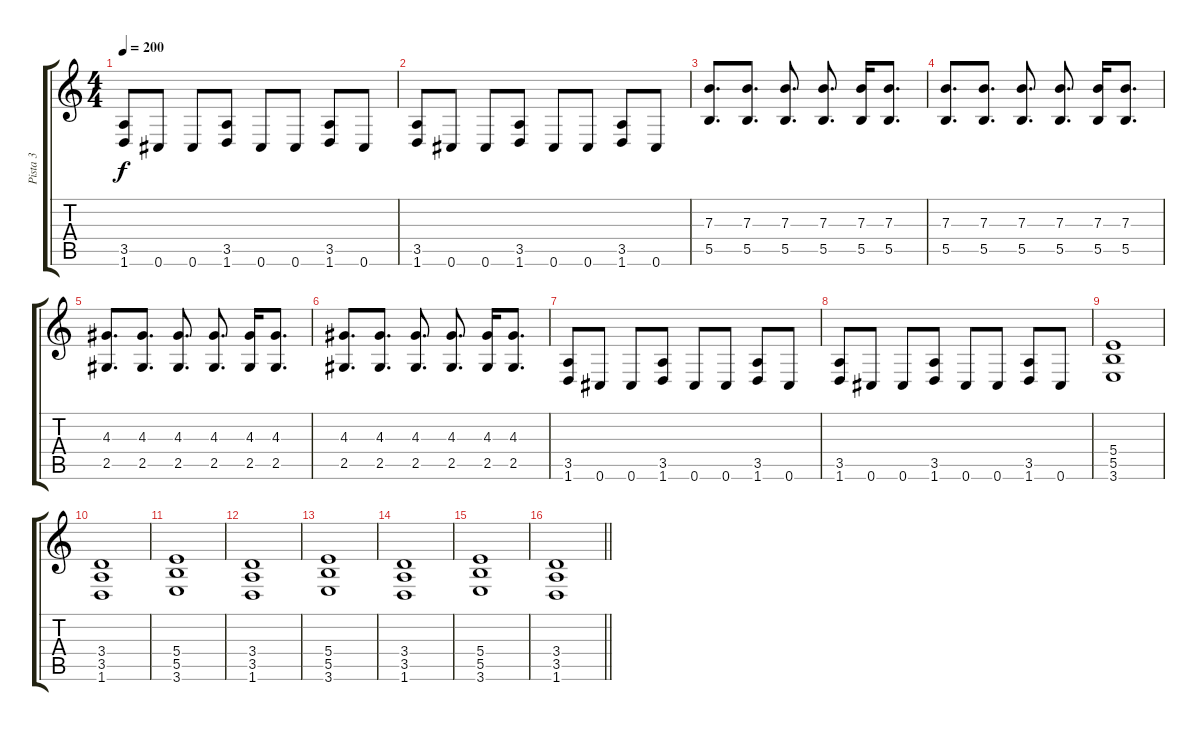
\track ("Pista 3" "Pista 3") {instrument distortionguitar}
\staff {score tabs}
\tuning (Db4 Ab3 E3 B2 Gb2 Db2) {hide}
\ts (4 4)
\tempo 200
\clef g2
\ks c
(3.5 1.6).8{dy f} 0.6.8 0.6.8 (3.5 1.6).8 0.6.8 0.6.8 (3.5 1.6).8 0.6.8 |
(3.5 1.6).8 0.6.8 0.6.8 (3.5 1.6).8 0.6.8 0.6.8 (3.5 1.6).8 0.6.8 |
(7.3 5.5).8{d} (7.3 5.5).8{d} (7.3 5.5).8{d} (7.3 5.5).8{d} (7.3 5.5).16 (7.3 5.5).8{d} |
(7.3 5.5).8{d} (7.3 5.5).8{d} (7.3 5.5).8{d} (7.3 5.5).8{d} (7.3 5.5).16 (7.3 5.5).8{d} |
(4.3 2.5).8{d} (4.3 2.5).8{d} (4.3 2.5).8{d} (4.3 2.5).8{d} (4.3 2.5).16 (4.3 2.5).8{d} |
(4.3 2.5).8{d} (4.3 2.5).8{d} (4.3 2.5).8{d} (4.3 2.5).8{d} (4.3 2.5).16 (4.3 2.5).8{d} |
(3.5 1.6).8 0.6.8 0.6.8 (3.5 1.6).8 0.6.8 0.6.8 (3.5 1.6).8 0.6.8 |
(3.5 1.6).8 0.6.8 0.6.8 (3.5 1.6).8 0.6.8 0.6.8 (3.5 1.6).8 0.6.8 |
(5.4 5.5 3.6).1 |
(3.4 3.5 1.6).1 |
(5.4 5.5 3.6).1 |
(3.4 3.5 1.6).1 |
(5.4 5.5 3.6).1 |
(3.4 3.5 1.6).1 |
(5.4 5.5 3.6).1 |
\barLineRight lightlight
(3.4 3.5 1.6).1
